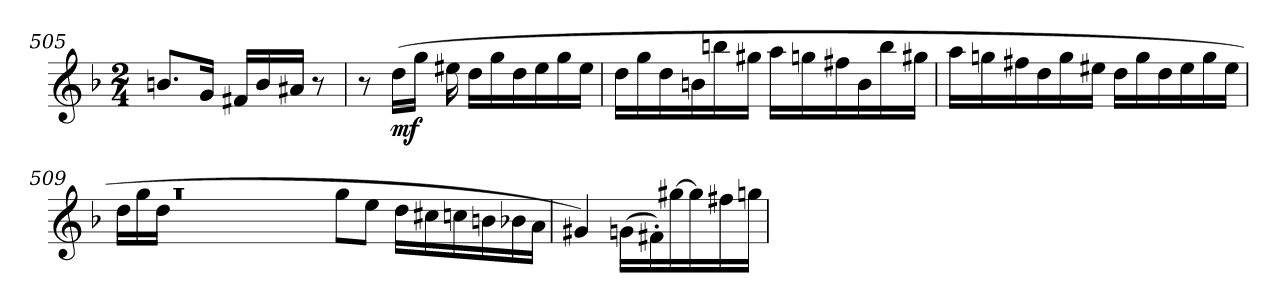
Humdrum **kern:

**kern	**dynam
*part1	*part1
*staff1	*staff1
*clefG2	*
*k[b-]	*
*M2/4	*
=505	=505
8.bn/L	.
16g/Jk	.
16f#X/LL	.
16b/	.
16a#X/JJ	.
8r	.
=506	=506
8r	.
!	!LO:DY:b
(>16dd\LL	mf
16gg\JJ	.
16ee#X\	.
16dd\LL	.
16gg\	.
16dd\	.
16ee#\	.
16gg\	.
16ee#\JJ	.
=507	=507
16dd\LL	.
16gg\	.
16dd\	.
16bn\	.
16bbn\	.
16gg#X\JJ	.
16aa\LL	.
16ggn\	.
16ff#X\	.
16b\	.
16bb\	.
16gg#X\JJ	.
=508	=508
16aa\LL	.
16ggn\	.
16ff#X\	.
16dd\	.
16gg\	.
16ee#X\JJ	.
16dd\LL	.
16gg\	.
16dd\	.
16ee#\	.
16gg\	.
16ee#\JJ	.
=509	=509
16dd\LL	.
16gg\	.
16dd\JJ	.
0rff	.
8gg\L	.
8ee\J	.
16dd\LL	.
16cc#X\	.
16ccn\	.
16bn\	.
16b-X\	.
16a\JJ	.
=510	=510
4g#X/)	.
(>16gn\LL	.
16f#X'\)	.
[16gg#X\	.
16gg#\]	.
16ff#X\	.
16ggn\JJ	.
=	=
*-	*-
